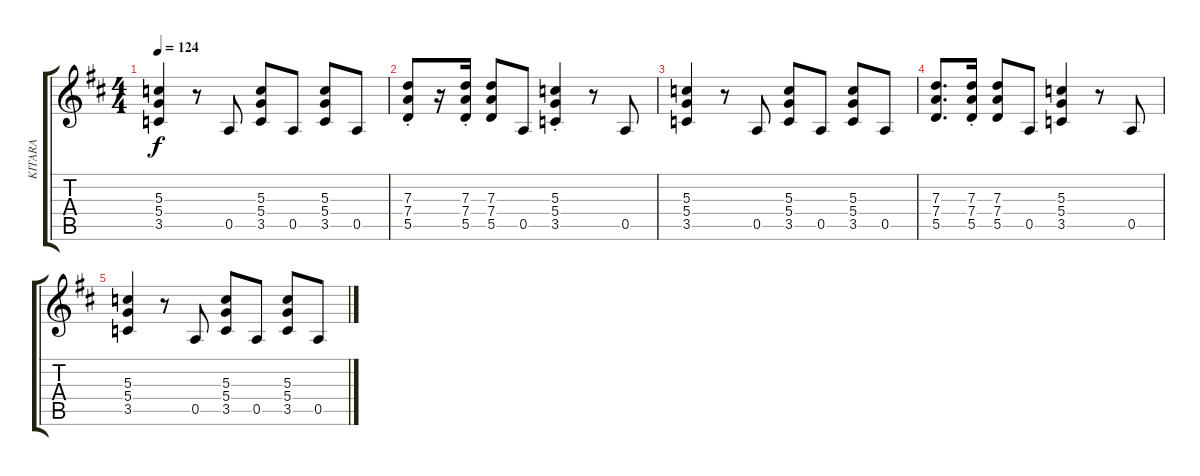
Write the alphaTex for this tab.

\track ("KITARA" "KITARA") {instrument distortionguitar}
\staff {score tabs}
\tuning (E4 B3 G3 D3 A2 E2) {hide}
\ts (4 4)
\tempo 124
\clef g2
\ks d
(5.3 5.4 3.5).4{dy f} r.8 0.5.8 (5.3 5.4 3.5).8 0.5.8 (5.3 5.4 3.5).8 0.5.8 |
(7.3{st} 7.4{st} 5.5{st}).8 r.16 (7.3{st} 7.4{st} 5.5{st}).16 (7.3 7.4 5.5).8 0.5.8 (5.3 5.4 3.5{st}).4 r.8 0.5.8 |
(5.3 5.4 3.5).4 r.8 0.5.8 (5.3 5.4 3.5).8 0.5.8 (5.3 5.4 3.5).8 0.5.8 |
(7.3 7.4 5.5).8{d} (7.3{st} 7.4{st} 5.5{st}).16 (7.3 7.4 5.5).8 0.5.8 (5.3 5.4 3.5).4 r.8 0.5.8 |
(5.3 5.4 3.5).4 r.8 0.5.8 (5.3 5.4 3.5).8 0.5.8 (5.3 5.4 3.5).8 0.5.8
